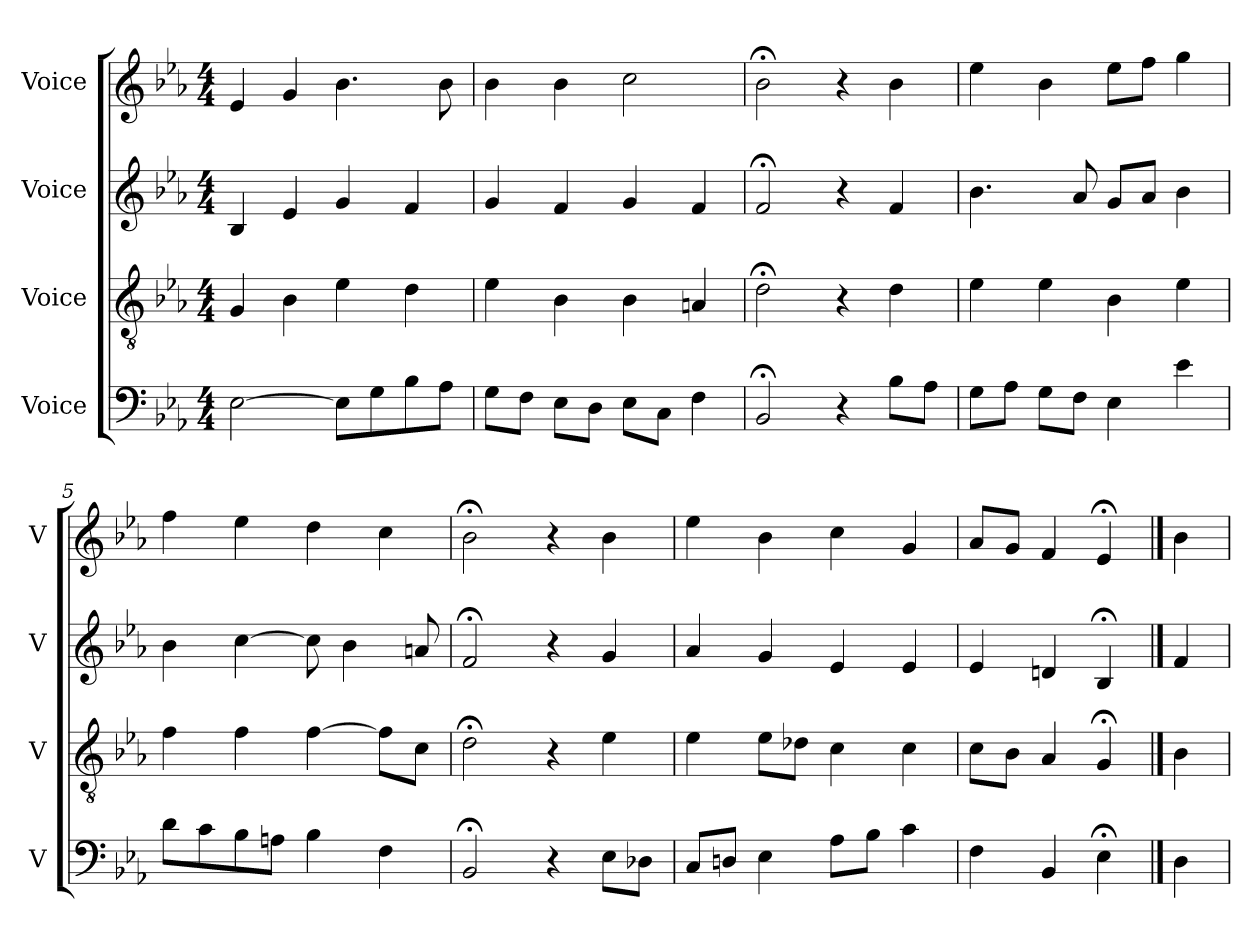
**kern	**kern	**kern	**kern
*part4	*part3	*part2	*part1
*staff4	*staff3	*staff2	*staff1
*I"Voice	*I"Voice	*I"Voice	*I"Voice
*I'V	*I'V	*I'V	*I'V
*clefF4	*clefGv2	*clefG2	*clefG2
*k[b-e-a-]	*k[b-e-a-]	*k[b-e-a-]	*k[b-e-a-]
*M4/4	*M4/4	*M4/4	*M4/4
*MM100	*MM100	*MM100	*MM100
=1	=1	=1	=1
[2E-\	4G/	4B-/	4e-/
.	4B-\	4e-/	4g/
8E-\L]	4e-\	4g/	4.b-\
8G\	.	.	.
8B-\	4d\	4f/	.
8A-\J	.	.	8b-\
=2	=2	=2	=2
8G\L	4e-\	4g/	4b-\
8F\J	.	.	.
8E-\L	4B-\	4f/	4b-\
8D\J	.	.	.
8E-\L	4B-\	4g/	2cc\
8C\J	.	.	.
4F\	4An/	4f/	.
=3	=3	=3	=3
2BB-;/	2d;\	2f;/	2b-;\
4r	4r	4r	4r
8B-\L	4d\	4f/	4b-\
8A-\J	.	.	.
=4	=4	=4	=4
8G\L	4e-\	4.b-\	4ee-\
8A-\J	.	.	.
8G\L	4e-\	.	4b-\
8F\J	.	8a-/	.
4E-\	4B-\	8g/L	8ee-\L
.	.	8a-/J	8ff\J
4e-\	4e-\	4b-\	4gg\
=5	=5	=5	=5
8d\L	4f\	4b-\	4ff\
8c\	.	.	.
8B-\	4f\	[4cc\	4ee-\
8An\J	.	.	.
4B-\	[4f\	8cc\]	4dd\
.	.	4b-\	.
4F\	8f\L]	.	4cc\
.	8c\J	8an/	.
=6	=6	=6	=6
2BB-;/	2d;\	2f;/	2b-;\
4r	4r	4r	4r
8E-\L	4e-\	4g/	4b-\
8D-X\J	.	.	.
!!LO:LB:g=z
=7	=7	=7	=7
8C/L	4e-\	4a-/	4ee-\
8Dn/J	.	.	.
4E-\	8e-\L	4g/	4b-\
.	8d-X\J	.	.
8A-\L	4c\	4e-/	4cc\
8B-\J	.	.	.
4c\	4c\	4e-/	4g/
=8	=8	=8	=8
4F\	8c\L	4e-/	8a-/L
.	8B-\J	.	8g/J
4BB-/	4A-/	4dn/	4f/
4E-;\	4G;/	4B-;/	4e-;/
==9	==9	==9	==9
4D\	4B-\	4f/	4b-\
=	=	=	=
*-	*-	*-	*-
